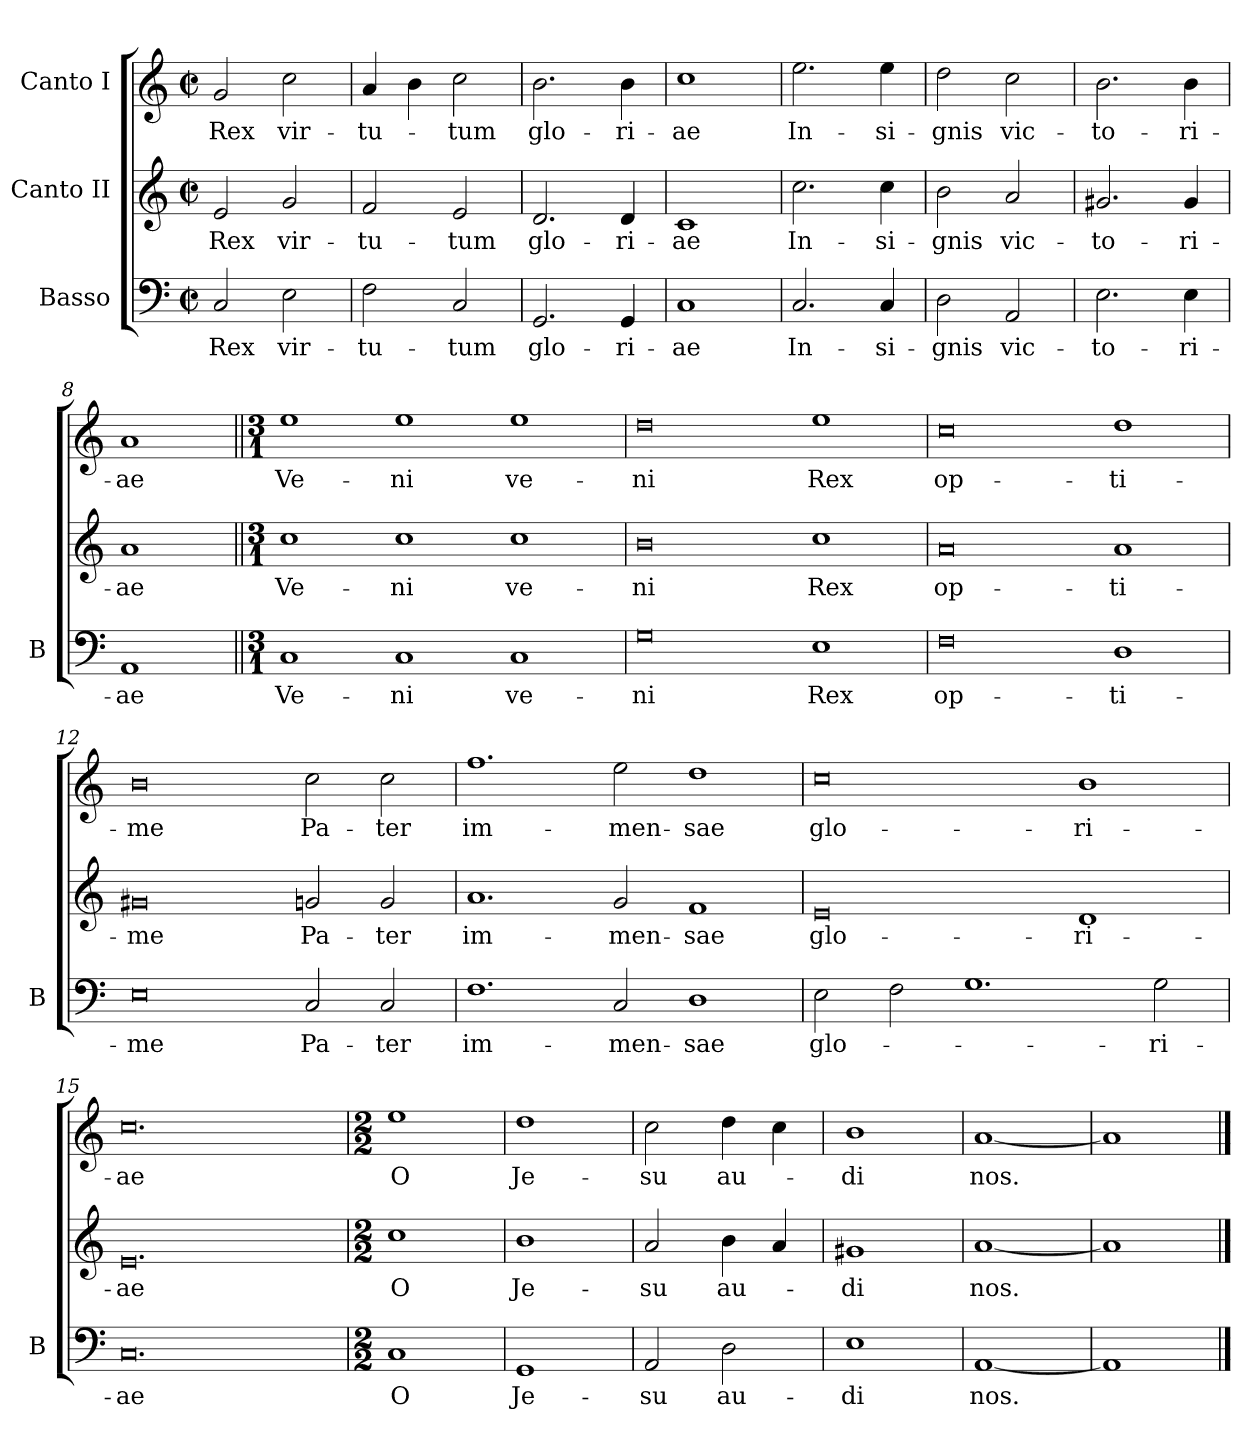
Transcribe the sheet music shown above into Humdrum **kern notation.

**kern	**text	**kern	**text	**kern	**text
*part3	*part3	*part2	*part2	*part1	*part1
*staff3	*staff3	*staff2	*staff2	*staff1	*staff1
*I"Basso	*	*I"Canto II	*	*I"Canto I	*
*I'B	*	*	*	*	*
*clefF4	*	*clefG2	*	*clefG2	*
*k[]	*	*k[]	*	*k[]	*
*M2/2	*	*M2/2	*	*M2/2	*
*met(c|)	*	*met(c|)	*	*met(c|)	*
=1	=1	=1	=1	=1	=1
2C/	Rex	2e/	Rex	2g/	Rex
2E\	vir-	2g/	vir-	2cc\	vir-
=2	=2	=2	=2	=2	=2
2F\	-tu-	2f/	-tu-	4a/	-tu-
.	.	.	.	4b\	.
2C/	-tum	2e/	-tum	2cc\	-tum
=3	=3	=3	=3	=3	=3
2.GG/	glo-	2.d/	glo-	2.b\	glo-
4GG/	-ri-	4d/	-ri-	4b\	-ri-
=4	=4	=4	=4	=4	=4
1C	-ae	1c	-ae	1cc	-ae
=5	=5	=5	=5	=5	=5
2.C/	In-	2.cc\	In-	2.ee\	In-
4C/	-si-	4cc\	-si-	4ee\	-si-
=6	=6	=6	=6	=6	=6
2D\	-gnis	2b\	-gnis	2dd\	-gnis
2AA/	vic-	2a/	vic-	2cc\	vic-
=7	=7	=7	=7	=7	=7
2.E\	-to-	2.g#X/	-to-	2.b\	-to-
4E\	-ri-	4g#/	-ri-	4b\	-ri-
=8	=8	=8	=8	=8	=8
1AA	-ae	1a	-ae	1a	-ae
=9||	=9||	=9||	=9||	=9||	=9||
*M3/1	*	*M3/1	*	*M3/1	*
1C	Ve-	1cc	Ve-	1ee	Ve-
1C	-ni	1cc	-ni	1ee	-ni
1C	ve-	1cc	ve-	1ee	ve-
=10	=10	=10	=10	=10	=10
0G	-ni	0b	-ni	0dd	-ni
1E	Rex	1cc	Rex	1ee	Rex
=11	=11	=11	=11	=11	=11
0F	op-	0a	op-	0cc	op-
1D	-ti-	1a	-ti-	1dd	-ti-
=12	=12	=12	=12	=12	=12
0E	-me	0g#X	-me	0b	-me
2C/	Pa-	2gn/	Pa-	2cc\	Pa-
2C/	-ter	2g/	-ter	2cc\	-ter
=13	=13	=13	=13	=13	=13
1.F	im-	1.a	im-	1.ff	im-
2C/	-men-	2g/	-men-	2ee\	-men-
1D	-sae	1f	-sae	1dd	-sae
=14	=14	=14	=14	=14	=14
2E\	glo-	0e	glo-	0cc	glo-
2F\	.	.	.	.	.
1.G	.	.	.	.	.
.	.	1d	-ri-	1b	-ri-
2G\	-ri-	.	.	.	.
=15	=15	=15	=15	=15	=15
0.C	-ae	0.e	-ae	0.cc	-ae
=16	=16	=16	=16	=16	=16
*M2/2	*	*M2/2	*	*M2/2	*
1C	O	1cc	O	1ee	O
=17	=17	=17	=17	=17	=17
1GG	Je-	1b	Je-	1dd	Je-
=18	=18	=18	=18	=18	=18
2AA/	-su	2a/	-su	2cc\	-su
2D\	au-	4b\	au-	4dd\	au-
.	.	4a/	.	4cc\	.
=19	=19	=19	=19	=19	=19
1E	-di	1g#X	-di	1b	-di
=20	=20	=20	=20	=20	=20
[1AA	nos.	[1a	nos.	[1a	nos.
=21	=21	=21	=21	=21	=21
1AA]	.	1a]	.	1a]	.
==	==	==	==	==	==
*-	*-	*-	*-	*-	*-
